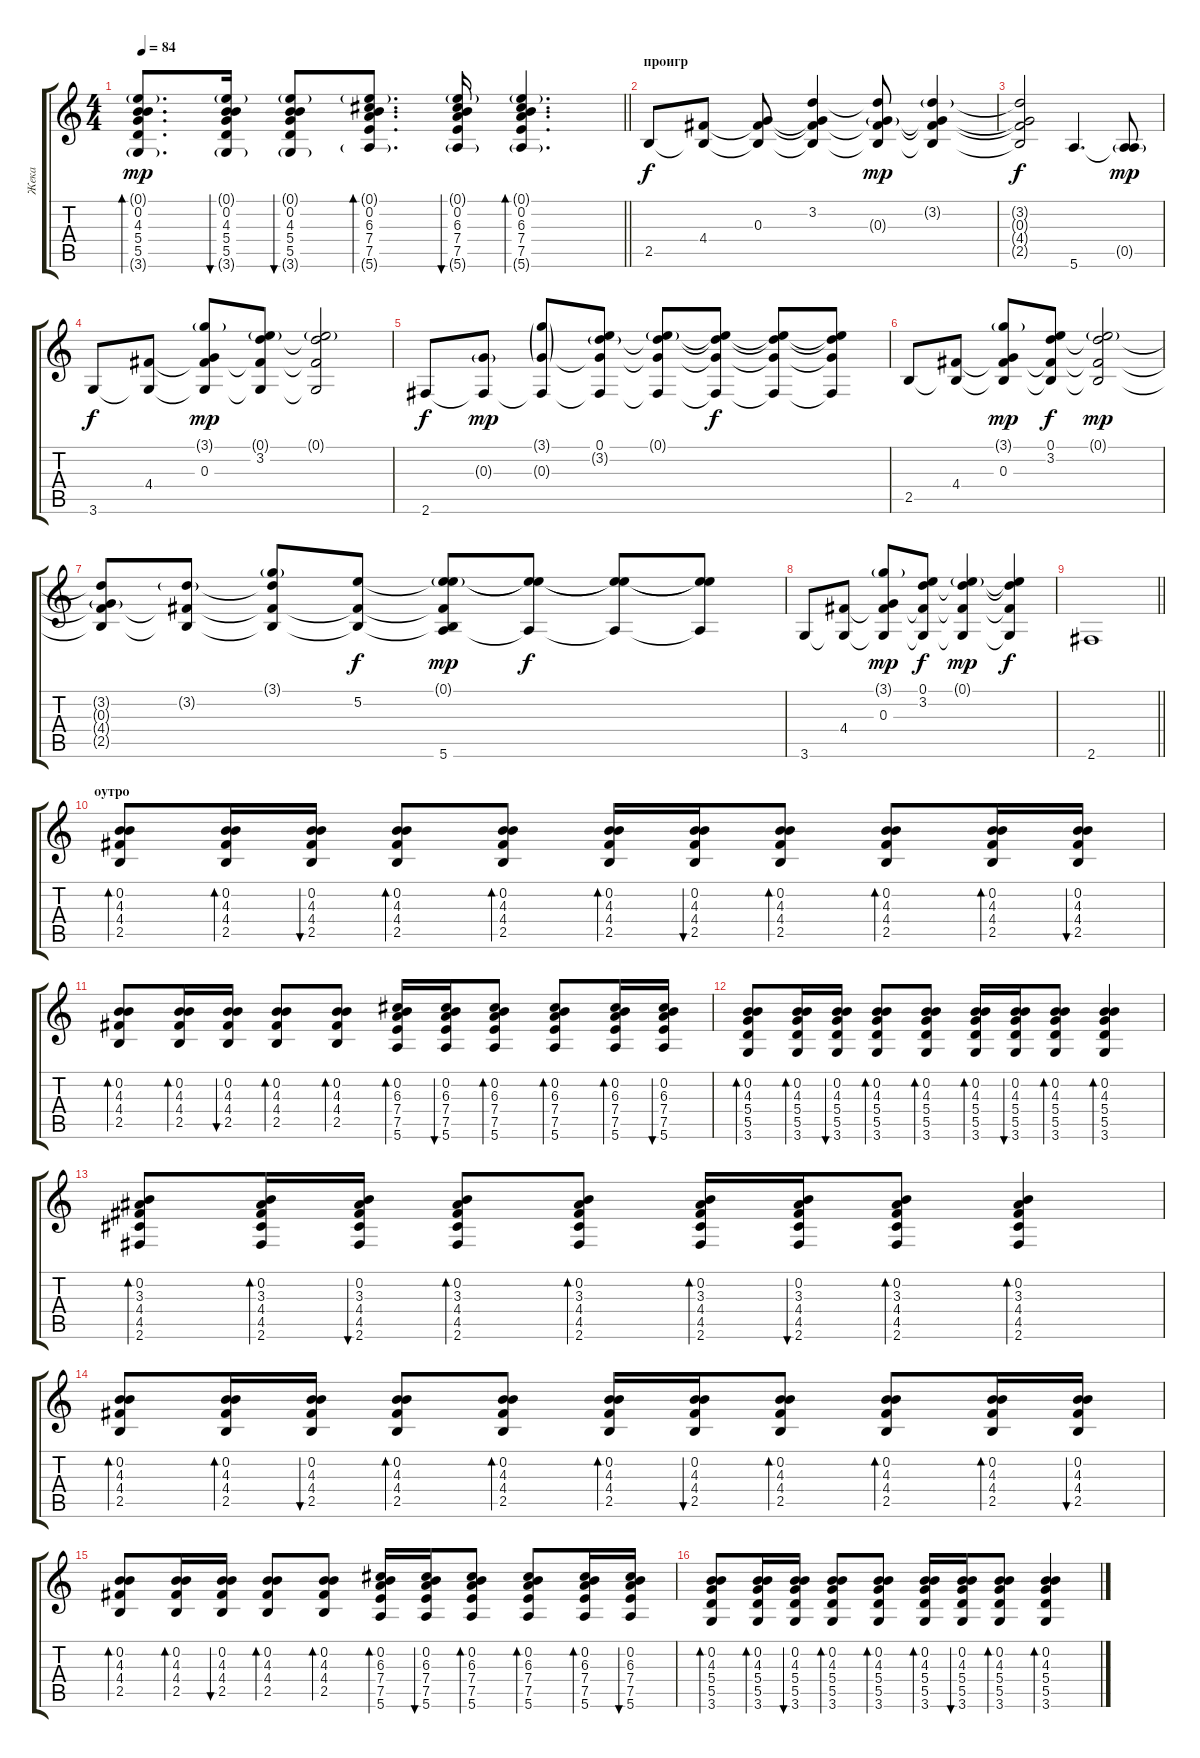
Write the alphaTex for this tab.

\track ("Жека" "Жека") {instrument electricguitarjazz}
\staff {score tabs}
\tuning (E4 B3 G3 D3 A2 E2) {hide}
\ts (4 4)
\tempo 84
\clef g2
\barLineRight lightlight
\ks c
(0.1{g} 0.2 4.3 5.4 5.5 3.6{g}).8{d bd 60 dy mp} (0.1{g} 0.2 4.3 5.4 5.5 3.6{g}).16{bu 60} (0.1{g} 0.2 4.3 5.4 5.5 3.6{g}).8{bu 60} (0.1{g} 0.2 6.3 7.4 7.5 5.6{g}).8{d bd 60} (0.1{g} 0.2 6.3 7.4 7.5 5.6{g}).16{bu 60} (0.1{g} 0.2 6.3 7.4 7.5 5.6{g}).4{d bd 60} |
\section ("" "проигр")
2.5.8{dy f} (4.4 2.5{t}).8 (0.3 4.4{t} 2.5{t}).8 (3.2 0.3{t} 4.4{t} 2.5{t}).4 (3.2{t} 0.3{g} 4.4{t} 2.5{t}).8{dy mp} (3.2{g} 0.3{t} 4.4{t} 2.5{t}).4 |
(3.2{t} 0.3{t} 4.4{t} 2.5{t}).2{dy f} 5.6.4{d} (0.5{g} 5.6{t}).8{dy mp} |
3.6.8{dy f} (4.4 3.6{t}).8 (3.1{g} 0.3 4.4{t} 3.6{t}).8{dy mp} (0.1{g} 3.2 4.4{t} 3.6{t}).8 (0.1{g} 3.2{t} 4.4{t} 3.6{t}).2 |
2.6.8{dy f} (0.3{g} 2.6{t}).8{dy mp} (3.1{g} 0.3{g} 2.6{t}).8 (0.1 3.2{g} 0.3{t} 2.6{t}).8 (0.1{g} 3.2{t} 0.3{t} 2.6{t}).8 (0.1{t} 3.2{t} 0.3{t} 2.6{t}).8{dy f} (0.1{t} 3.2{t} 0.3{t} 2.6{t}).8 (0.1{t} 3.2{t} 0.3{t} 2.6{t}).8 |
2.5.8 (4.4 2.5{t}).8 (3.1{g} 0.3 4.4{t} 2.5{t}).8{dy mp} (0.1 3.2 4.4{t} 2.5{t}).8{dy f} (0.1{g} 3.2{t} 4.4{t} 2.5{t}).2{dy mp} |
(3.2{t} 0.3{g} 4.4{t} 2.5{t}).8 (3.2{g} 4.4{t} 2.5{t}).8 (3.1{g} 3.2{t} 4.4{t} 2.5{t}).8 (5.2 4.4{t} 2.5{t}).8{dy f} (0.1{g} 5.2{t} 4.4{t} 2.5{t} 5.6).8{dy mp} (0.1{t} 5.2{t} 5.6{t}).8{dy f} (0.1{t} 5.2{t} 5.6{t}).8 (0.1{t} 5.2{t} 5.6{t}).8 |
3.6.8 (4.4 3.6{t}).8 (3.1{g} 0.3 4.4{t} 3.6{t}).8{dy mp} (0.1 3.2 4.4{t} 3.6{t}).8{dy f} (0.1{g} 3.2{t} 4.4{t} 3.6{t}).4{dy mp} (0.1{t} 3.2{t} 4.4{t} 3.6{t}).4{dy f} |
\barLineRight lightlight
2.6.1 |
\section ("" "оутро")
(0.2 4.3 4.4 2.5).8{bd 120 volume 4 instrument overdrivenguitar} (0.2 4.3 4.4 2.5).16{bd 120} (0.2 4.3 4.4 2.5).16{bu 120} (0.2 4.3 4.4 2.5).8{bd 120} (0.2 4.3 4.4 2.5).8{bd 120} (0.2 4.3 4.4 2.5).16{bd 120} (0.2 4.3 4.4 2.5).16{bu 120} (0.2 4.3 4.4 2.5).8{bd 120} (0.2 4.3 4.4 2.5).8{bd 120} (0.2 4.3 4.4 2.5).16{bd 120} (0.2 4.3 4.4 2.5).16{bu 120} |
(0.2 4.3 4.4 2.5).8{bd 120} (0.2 4.3 4.4 2.5).16{bd 120} (0.2 4.3 4.4 2.5).16{bu 120} (0.2 4.3 4.4 2.5).8{bd 120} (0.2 4.3 4.4 2.5).8{bd 120} (0.2 6.3 7.4 7.5 5.6).16{bd 120} (0.2 6.3 7.4 7.5 5.6).16{bu 120} (0.2 6.3 7.4 7.5 5.6).8{bd 120} (0.2 6.3 7.4 7.5 5.6).8{bd 120} (0.2 6.3 7.4 7.5 5.6).16{bd 120} (0.2 6.3 7.4 7.5 5.6).16{bu 120} |
(0.2 4.3 5.4 5.5 3.6).8{bd 120} (0.2 4.3 5.4 5.5 3.6).16{bd 120} (0.2 4.3 5.4 5.5 3.6).16{bu 120} (0.2 4.3 5.4 5.5 3.6).8{bd 120} (0.2 4.3 5.4 5.5 3.6).8{bd 120} (0.2 4.3 5.4 5.5 3.6).16{bd 120} (0.2 4.3 5.4 5.5 3.6).16{bu 120} (0.2 4.3 5.4 5.5 3.6).8{bd 120} (0.2 4.3 5.4 5.5 3.6).4{bd 120} |
(0.2 3.3 4.4 4.5 2.6).8{bd 120} (0.2 3.3 4.4 4.5 2.6).16{bd 120} (0.2 3.3 4.4 4.5 2.6).16{bu 120} (0.2 3.3 4.4 4.5 2.6).8{bd 120} (0.2 3.3 4.4 4.5 2.6).8{bd 120} (0.2 3.3 4.4 4.5 2.6).16{bd 120} (0.2 3.3 4.4 4.5 2.6).16{bu 120} (0.2 3.3 4.4 4.5 2.6).8{bd 120} (0.2 3.3 4.4 4.5 2.6).4{bd 120} |
(0.2 4.3 4.4 2.5).8{bd 120} (0.2 4.3 4.4 2.5).16{bd 120} (0.2 4.3 4.4 2.5).16{bu 120} (0.2 4.3 4.4 2.5).8{bd 120} (0.2 4.3 4.4 2.5).8{bd 120} (0.2 4.3 4.4 2.5).16{bd 120} (0.2 4.3 4.4 2.5).16{bu 120} (0.2 4.3 4.4 2.5).8{bd 120} (0.2 4.3 4.4 2.5).8{bd 120} (0.2 4.3 4.4 2.5).16{bd 120} (0.2 4.3 4.4 2.5).16{bu 120} |
(0.2 4.3 4.4 2.5).8{bd 120} (0.2 4.3 4.4 2.5).16{bd 120} (0.2 4.3 4.4 2.5).16{bu 120} (0.2 4.3 4.4 2.5).8{bd 120} (0.2 4.3 4.4 2.5).8{bd 120} (0.2 6.3 7.4 7.5 5.6).16{bd 120} (0.2 6.3 7.4 7.5 5.6).16{bu 120} (0.2 6.3 7.4 7.5 5.6).8{bd 120} (0.2 6.3 7.4 7.5 5.6).8{bd 120} (0.2 6.3 7.4 7.5 5.6).16{bd 120} (0.2 6.3 7.4 7.5 5.6).16{bu 120} |
(0.2 4.3 5.4 5.5 3.6).8{bd 120} (0.2 4.3 5.4 5.5 3.6).16{bd 120} (0.2 4.3 5.4 5.5 3.6).16{bu 120} (0.2 4.3 5.4 5.5 3.6).8{bd 120} (0.2 4.3 5.4 5.5 3.6).8{bd 120} (0.2 4.3 5.4 5.5 3.6).16{bd 120} (0.2 4.3 5.4 5.5 3.6).16{bu 120} (0.2 4.3 5.4 5.5 3.6).8{bd 120} (0.2 4.3 5.4 5.5 3.6).4{bd 120}
